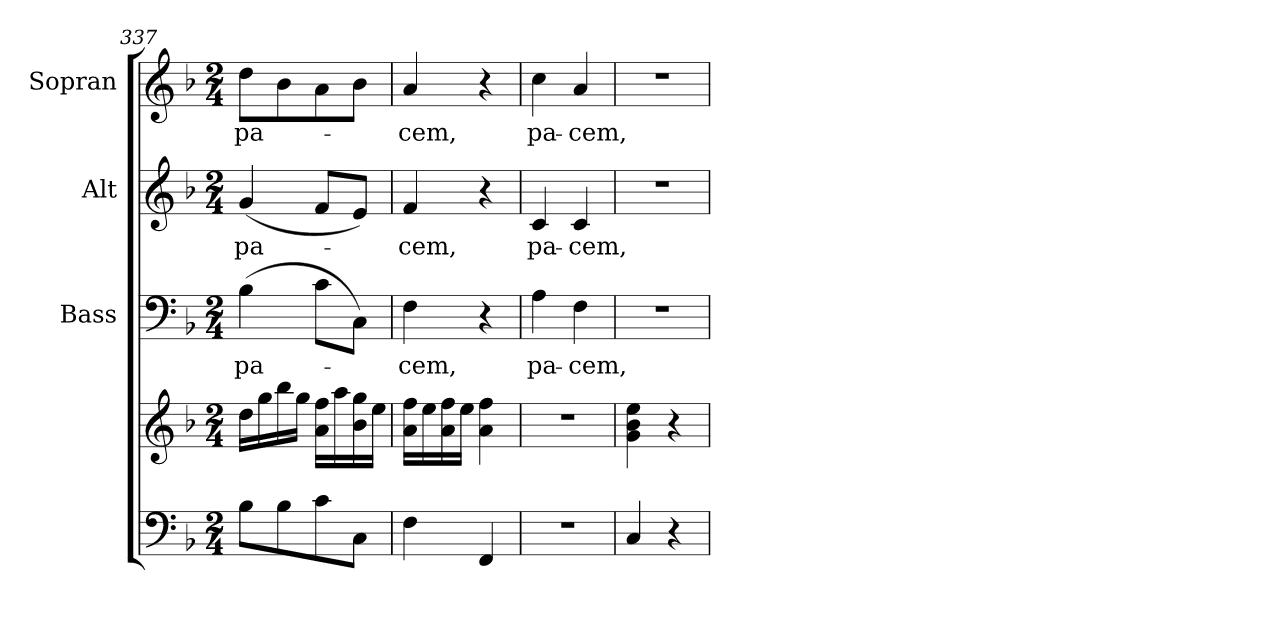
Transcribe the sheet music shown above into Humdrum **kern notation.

**kern	**kern	**kern	**text	**kern	**text	**kern	**text
*part4	*part4	*part3	*part3	*part2	*part2	*part1	*part1
*staff5	*staff4	*staff3	*staff3	*staff2	*staff2	*staff1	*staff1
*	*	*I"Bass	*	*I"Alt	*	*I"Sopran	*
*	*	*I'B.	*	*I'A.	*	*I'S.	*
*clefF4	*clefG2	*clefF4	*	*clefG2	*	*clefG2	*
*k[b-]	*k[b-]	*k[b-]	*	*k[b-]	*	*k[b-]	*
*F:	*F:	*F:	*	*F:	*	*F:	*
*M2/4	*M2/4	*M2/4	*	*M2/4	*	*M2/4	*
=337	=337	=337	=337	=337	=337	=337	=337
!	!	!	!LO:LY:b	!	!LO:LY:b	!	!LO:LY:b
8B-\L	16dd\LL	(>4B-\	pa-	(<4g/	pa-	8dd\L	pa-
.	16gg\	.	.	.	.	.	.
8B-\	16bb-\	.	.	.	.	8b-\	.
.	16gg\JJ	.	.	.	.	.	.
8c\	16a\ 16ff\LL	8c\L	.	8f/L	.	8a\	.
.	16aa\	.	.	.	.	.	.
8C\J	16b-\ 16gg\	8C\J)	.	8e/J)	.	8b-\J	.
.	16ee\JJ	.	.	.	.	.	.
=338	=338	=338	=338	=338	=338	=338	=338
!	!	!	!LO:LY:b	!	!LO:LY:b	!	!LO:LY:b
4F\	16a\ 16ff\LL	4F\	-cem,	4f/	-cem,	4a/	-cem,
.	16ee\	.	.	.	.	.	.
.	16a\ 16ff\	.	.	.	.	.	.
.	16ee\JJ	.	.	.	.	.	.
4FF/	4a\ 4ff\	4r	.	4r	.	4r	.
=339	=339	=339	=339	=339	=339	=339	=339
!	!	!	!LO:LY:b	!	!LO:LY:b	!	!LO:LY:b
2r	2r	4A\	pa-	4c/	pa-	4cc\	pa-
!	!	!	!LO:LY:b	!	!LO:LY:b	!	!LO:LY:b
.	.	4F\	-cem,	4c/	-cem,	4a/	-cem,
=340	=340	=340	=340	=340	=340	=340	=340
4C/	4g\ 4b-\ 4ee\	2r	.	2r	.	2r	.
4r	4r	.	.	.	.	.	.
=	=	=	=	=	=	=	=
*-	*-	*-	*-	*-	*-	*-	*-
